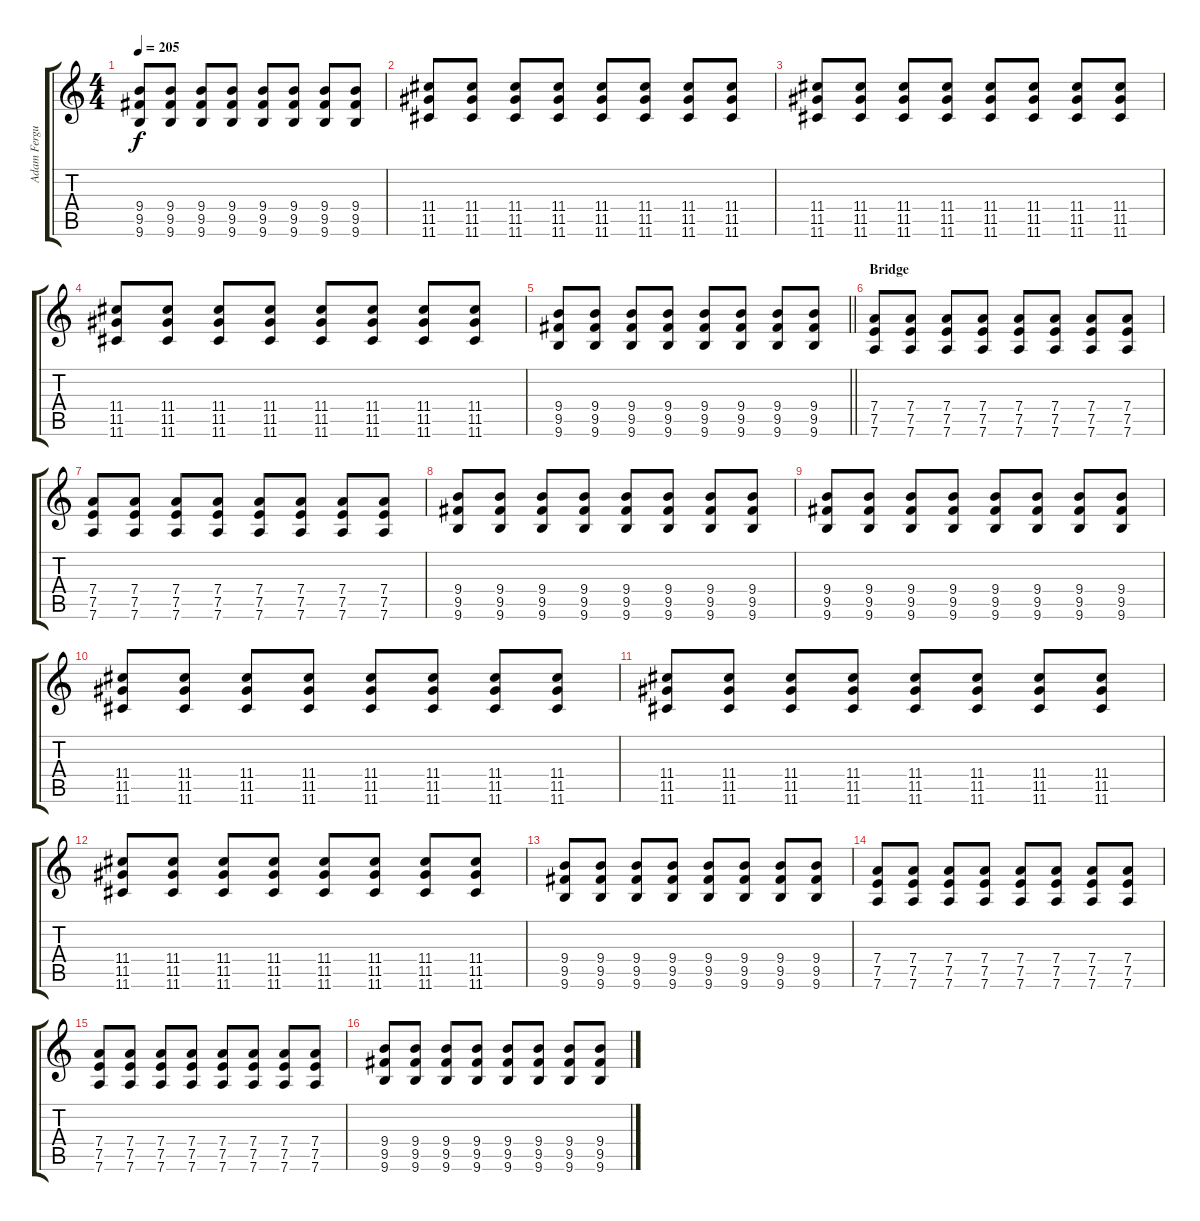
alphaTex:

\track ("Adam Ferguson - Guitar" "Adam Fergu") {instrument overdrivenguitar}
\staff {score tabs}
\tuning (E4 B3 G3 D3 A2 D2) {hide}
\ts (4 4)
\tempo 205
\clef g2
\ks c
(9.4 9.5 9.6).8{dy f} (9.4 9.5 9.6).8 (9.4 9.5 9.6).8 (9.4 9.5 9.6).8 (9.4 9.5 9.6).8 (9.4 9.5 9.6).8 (9.4 9.5 9.6).8 (9.4 9.5 9.6).8 |
(11.4 11.5 11.6).8 (11.4 11.5 11.6).8 (11.4 11.5 11.6).8 (11.4 11.5 11.6).8 (11.4 11.5 11.6).8 (11.4 11.5 11.6).8 (11.4 11.5 11.6).8 (11.4 11.5 11.6).8 |
(11.4 11.5 11.6).8 (11.4 11.5 11.6).8 (11.4 11.5 11.6).8 (11.4 11.5 11.6).8 (11.4 11.5 11.6).8 (11.4 11.5 11.6).8 (11.4 11.5 11.6).8 (11.4 11.5 11.6).8 |
(11.4 11.5 11.6).8 (11.4 11.5 11.6).8 (11.4 11.5 11.6).8 (11.4 11.5 11.6).8 (11.4 11.5 11.6).8 (11.4 11.5 11.6).8 (11.4 11.5 11.6).8 (11.4 11.5 11.6).8 |
\barLineRight lightlight
(9.4 9.5 9.6).8 (9.4 9.5 9.6).8 (9.4 9.5 9.6).8 (9.4 9.5 9.6).8 (9.4 9.5 9.6).8 (9.4 9.5 9.6).8 (9.4 9.5 9.6).8 (9.4 9.5 9.6).8 |
\section ("" "Bridge")
(7.4 7.5 7.6).8{volume 11} (7.4 7.5 7.6).8 (7.4 7.5 7.6).8 (7.4 7.5 7.6).8 (7.4 7.5 7.6).8 (7.4 7.5 7.6).8 (7.4 7.5 7.6).8 (7.4 7.5 7.6).8 |
(7.4 7.5 7.6).8 (7.4 7.5 7.6).8 (7.4 7.5 7.6).8 (7.4 7.5 7.6).8 (7.4 7.5 7.6).8 (7.4 7.5 7.6).8 (7.4 7.5 7.6).8 (7.4 7.5 7.6).8 |
(9.4 9.5 9.6).8 (9.4 9.5 9.6).8 (9.4 9.5 9.6).8 (9.4 9.5 9.6).8 (9.4 9.5 9.6).8 (9.4 9.5 9.6).8 (9.4 9.5 9.6).8 (9.4 9.5 9.6).8 |
(9.4 9.5 9.6).8 (9.4 9.5 9.6).8 (9.4 9.5 9.6).8 (9.4 9.5 9.6).8 (9.4 9.5 9.6).8 (9.4 9.5 9.6).8 (9.4 9.5 9.6).8 (9.4 9.5 9.6).8 |
(11.4 11.5 11.6).8 (11.4 11.5 11.6).8 (11.4 11.5 11.6).8 (11.4 11.5 11.6).8 (11.4 11.5 11.6).8 (11.4 11.5 11.6).8 (11.4 11.5 11.6).8 (11.4 11.5 11.6).8 |
(11.4 11.5 11.6).8 (11.4 11.5 11.6).8 (11.4 11.5 11.6).8 (11.4 11.5 11.6).8 (11.4 11.5 11.6).8 (11.4 11.5 11.6).8 (11.4 11.5 11.6).8 (11.4 11.5 11.6).8 |
(11.4 11.5 11.6).8 (11.4 11.5 11.6).8 (11.4 11.5 11.6).8 (11.4 11.5 11.6).8 (11.4 11.5 11.6).8 (11.4 11.5 11.6).8 (11.4 11.5 11.6).8 (11.4 11.5 11.6).8 |
(9.4 9.5 9.6).8 (9.4 9.5 9.6).8 (9.4 9.5 9.6).8 (9.4 9.5 9.6).8 (9.4 9.5 9.6).8 (9.4 9.5 9.6).8 (9.4 9.5 9.6).8 (9.4 9.5 9.6).8 |
(7.4 7.5 7.6).8{volume 11} (7.4 7.5 7.6).8 (7.4 7.5 7.6).8 (7.4 7.5 7.6).8 (7.4 7.5 7.6).8 (7.4 7.5 7.6).8 (7.4 7.5 7.6).8 (7.4 7.5 7.6).8 |
(7.4 7.5 7.6).8 (7.4 7.5 7.6).8 (7.4 7.5 7.6).8 (7.4 7.5 7.6).8 (7.4 7.5 7.6).8 (7.4 7.5 7.6).8 (7.4 7.5 7.6).8 (7.4 7.5 7.6).8 |
(9.4 9.5 9.6).8 (9.4 9.5 9.6).8 (9.4 9.5 9.6).8 (9.4 9.5 9.6).8 (9.4 9.5 9.6).8 (9.4 9.5 9.6).8 (9.4 9.5 9.6).8 (9.4 9.5 9.6).8
